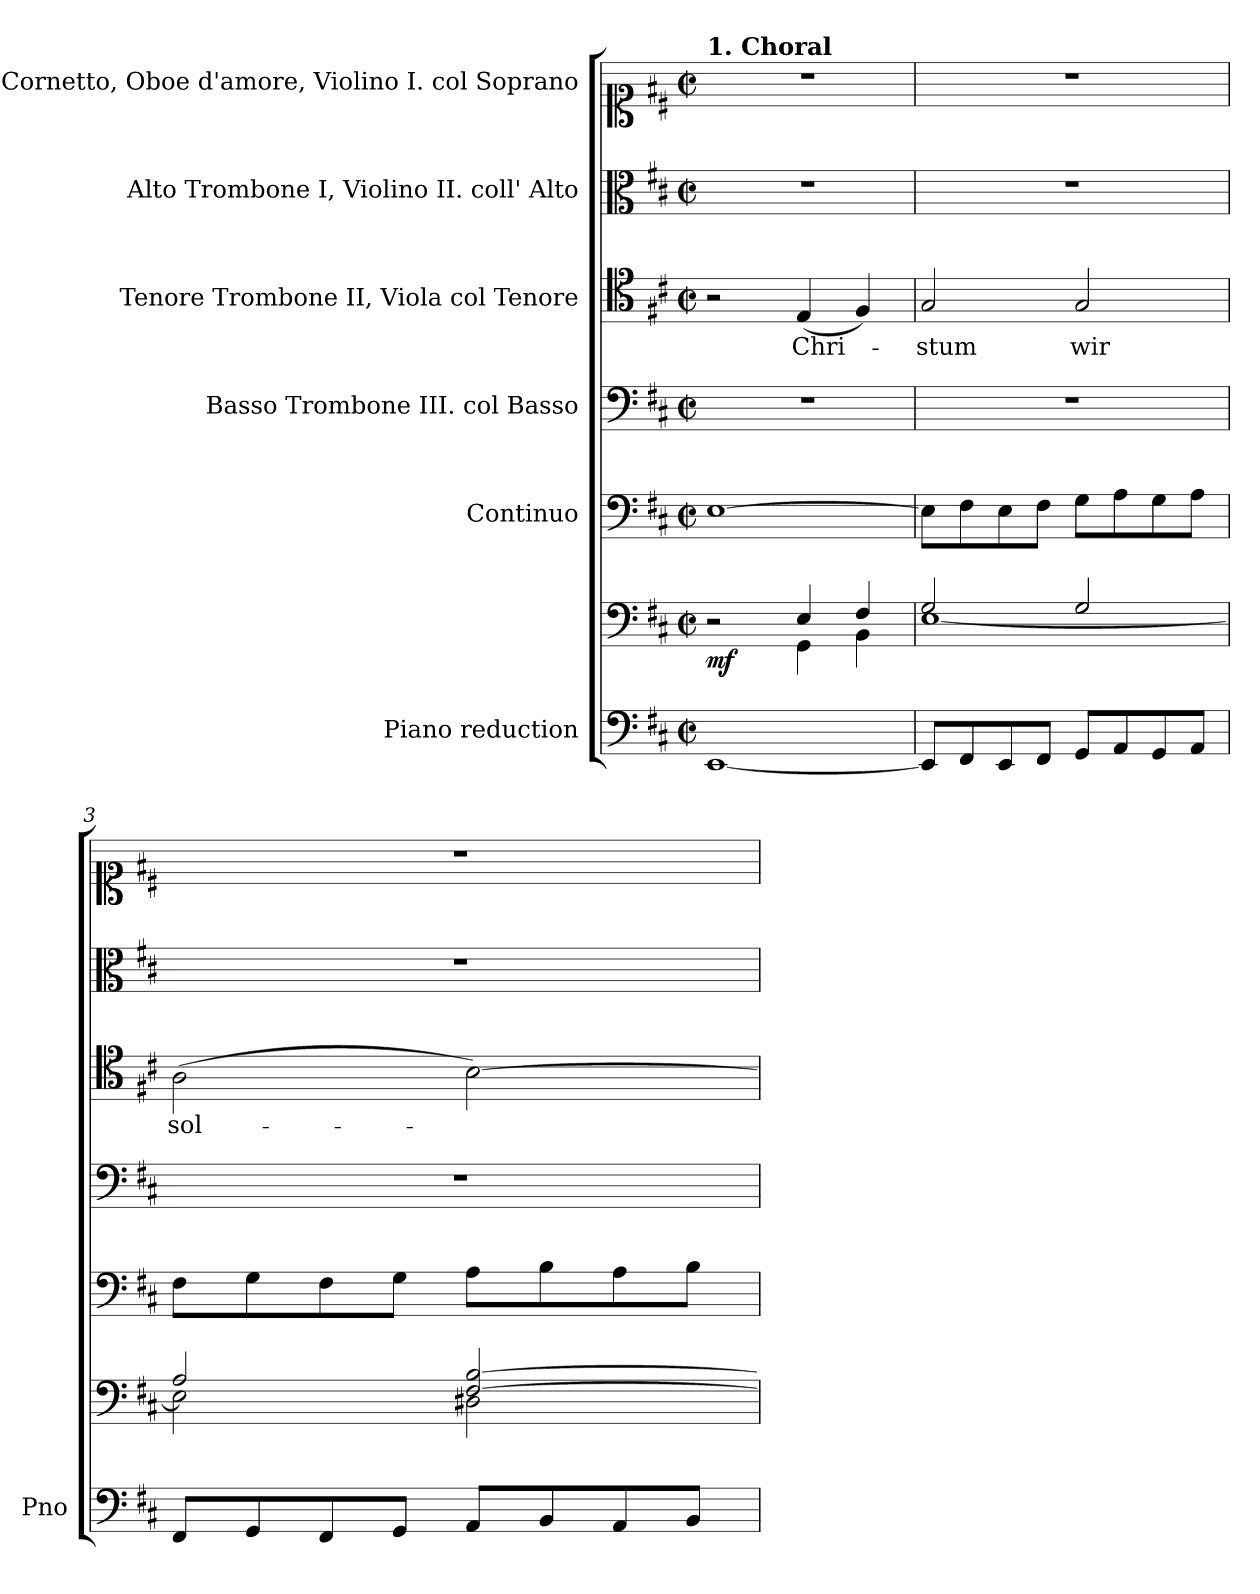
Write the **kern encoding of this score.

**kern	**kern	**dynam	**kern	**kern	**kern	**text	**kern	**kern
*part6	*part6	*part6	*part5	*part4	*part3	*part3	*part2	*part1
*staff7	*staff6	*staff6/7	*staff5	*staff4	*staff3	*staff3	*staff2	*staff1
*I"Piano reduction	*	*	*I"Continuo	*I"Basso  Trombone III. col Basso	*I"Tenore Trombone II, Viola col Tenore	*	*I"Alto Trombone I, Violino II.  coll' Alto	*I"Soprano Cornetto, Oboe d'amore, Violino I. col Soprano
*I'Pno	*	*	*	*	*	*	*	*
*clefF4	*clefF4	*	*clefF4	*clefF4	*clefC4	*	*clefC3	*clefC1
*k[f#c#]	*k[f#c#]	*	*k[f#c#]	*k[f#c#]	*k[f#c#]	*	*k[f#c#]	*k[f#c#]
*M2/2	*M2/2	*	*M2/2	*M2/2	*M2/2	*	*M2/2	*M2/2
*met(c|)	*met(c|)	*	*met(c|)	*met(c|)	*met(c|)	*	*met(c|)	*met(c|)
=1	=1	=1	=1	=1	=1	=1	=1	=1
*	*^	*	*	*	*	*	*	*
!	!	!	!	!	!	!	!	!	!LO:TX:a:B:t=1. Choral
!	!	!	!LO:DY:b	!	!	!	!	!	!
[1EE	2r	2ryy	mf	[1E	1r	2r	.	1r	1r
!	!	!	!	!	!	!	!LO:LY:b	!	!
.	4E/	4GG\	.	.	.	(<4E/	Chri-	.	.
.	4F#/	4BB\	.	.	.	4F#/)	.	.	.
=2	=2	=2	=2	=2	=2	=2	=2	=2	=2
!	!	!	!	!	!	!	!LO:LY:b	!	!
8EE/L]	2G/	[1E	.	8E\L]	1r	2G/	-stum	1r	1r
8FF#/	.	.	.	8F#\	.	.	.	.	.
8EE/	.	.	.	8E\	.	.	.	.	.
8FF#/J	.	.	.	8F#\J	.	.	.	.	.
!	!	!	!	!	!	!	!LO:LY:b	!	!
8GG/L	2G/	.	.	8G\L	.	2G/	wir	.	.
8AA/	.	.	.	8A\	.	.	.	.	.
8GG/	.	.	.	8G\	.	.	.	.	.
8AA/J	.	.	.	8A\J	.	.	.	.	.
=3	=3	=3	=3	=3	=3	=3	=3	=3	=3
!	!	!	!	!	!	!	!LO:LY:b	!	!
8FF#/L	2A/	2E\]	.	8F#\L	1r	(>2A\	sol-	1r	1r
8GG/	.	.	.	8G\	.	.	.	.	.
8FF#/	.	.	.	8F#\	.	.	.	.	.
8GG/J	.	.	.	8G\J	.	.	.	.	.
8AA/L	[2F#/ [2B/	2D#X\	.	8A\L	.	[2B\)	.	.	.
8BB/	.	.	.	8B\	.	.	.	.	.
8AA/	.	.	.	8A\	.	.	.	.	.
8BB/J	.	.	.	8B\J	.	.	.	.	.
*	*v	*v	*	*	*	*	*	*	*
=	=	=	=	=	=	=	=	=
*-	*-	*-	*-	*-	*-	*-	*-	*-
